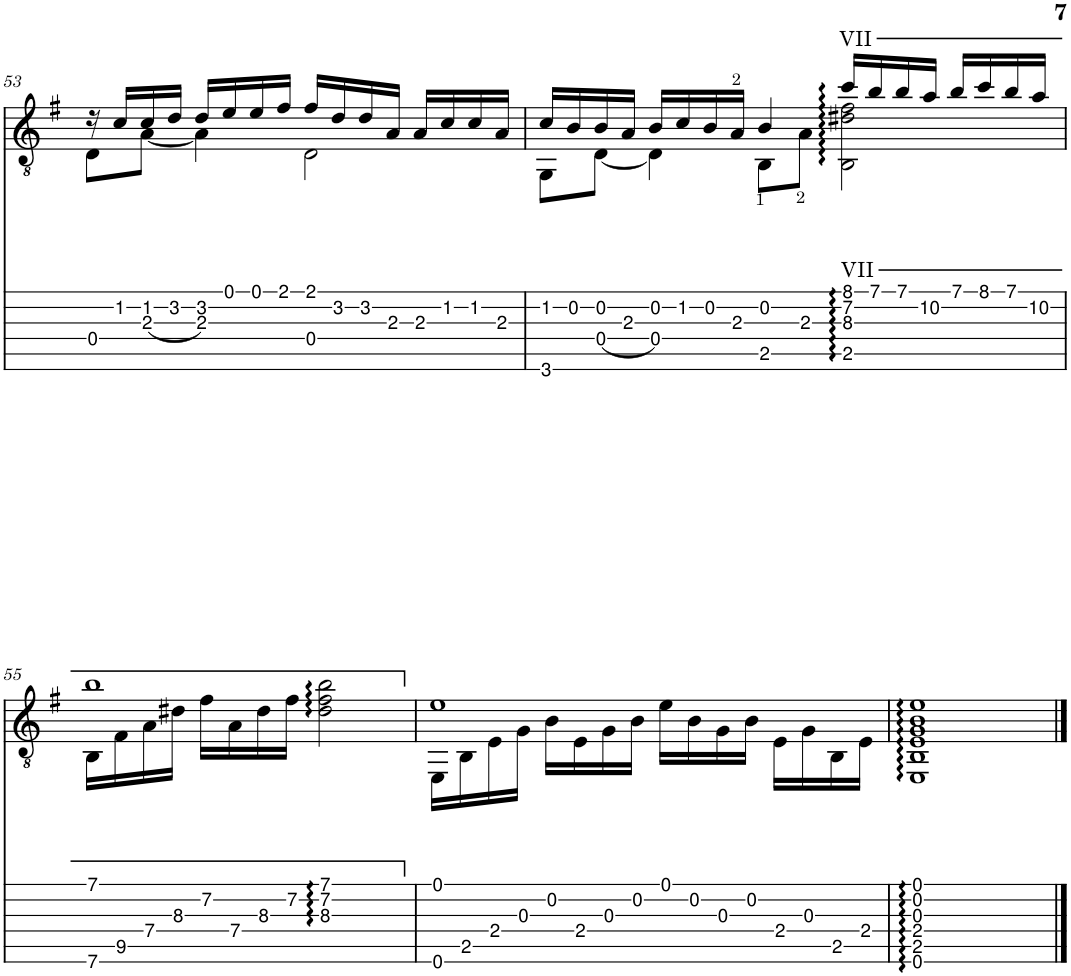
**kern	**kern
*part1	*part1
*staff2	*staff1
*I"古典吉他	*
!!LO:PB:g=z
*	*clefGv2
*k[f#]	*k[f#]
*M4/4	*M4/4
=53	=53
*^	*^
16r	8DL	16r	8D\L
16cLL	.	16c/LL	.
16c	[8AJ	16c/	[8A\J
16dJJ	.	16d/JJ	.
16dLL	4A]	16d/LL	4A\]
16eJ	.	16e/	.
16eL	.	16e/	.
16f#JJ	.	16f#/JJ	.
16f#LL	2D	16f#/LL	2D\
16dJ	.	16d/	.
16dL	.	16d/	.
16AJJ	.	16A/JJ	.
16ALL	.	16A/LL	.
16cJ	.	16c/	.
16cL	.	16c/	.
16AJJ	.	16A/JJ	.
=54	=54	=54	=54
16c	8GGL	16c/LL	8GG\L
16B	.	16B/	.
16B	[8DJ	16B/	[8D\J
16A	.	16A/JJ	.
16B	4D]	16B/LL	4D\]
16c	.	16c/	.
16B	.	16B/	.
16A	.	16A/JJ	.
4B	8BBL	4B/	8BB\L
.	8AJ	.	8A\J
!	!	!LO:TX:a:t=VII	!
!LO:TX:a:t=VII	!	!	!
16cc	[4BB [4d# [4f#	16cc/LL	[4BB\ [4d#X\ [4f#\
16b	.	16b/	.
16b	.	16b/	.
16a	.	16a/JJ	.
16b	4ryy	16b/LL	4ryy
16cc	.	16cc/	.
16b	.	16b/	.
16a	.	16a/JJ	.
!!LO:LB:g=z	!!
=55	=55	=55	=55
1b	16BB	1b	16BB\LL
.	4BB] 4d#] 4f#]	.	4BB\] 4d#\] 4f#\]
.	16F#	.	16F#\
.	16A	.	16A\
.	16d#	.	16d#X\JJ
.	16f#	.	16f#\LL
.	16A	.	16A\
.	16d#	.	16d#\
.	16f#	.	16f#\JJ
.	2d# 2f# 2b	.	2d#\ 2f#\ 2b\
4ryy	.	4ryy	.
=56	=56	=56	=56
1e	16EELL	1e	16EE\LL
.	16BBJ	.	16BB\
.	16EL	.	16E\
.	16GJJ	.	16G\JJ
.	16BLL	.	16B\LL
.	16EJ	.	16E\
.	16GL	.	16G\
.	16BJJ	.	16B\JJ
.	16eLL	.	16e\LL
.	16BJ	.	16B\
.	16GL	.	16G\
.	16BJJ	.	16B\JJ
.	16ELL	.	16E\LL
.	16GJ	.	16G\
.	16BBL	.	16BB\
.	16EJJ	.	16E\JJ
*v	*v	*	*
*	*v	*v
=57	=57
1EE 1BB 1E 1G 1B 1e	1EE 1BB 1E 1G 1B 1e
==	==
*-	*-
